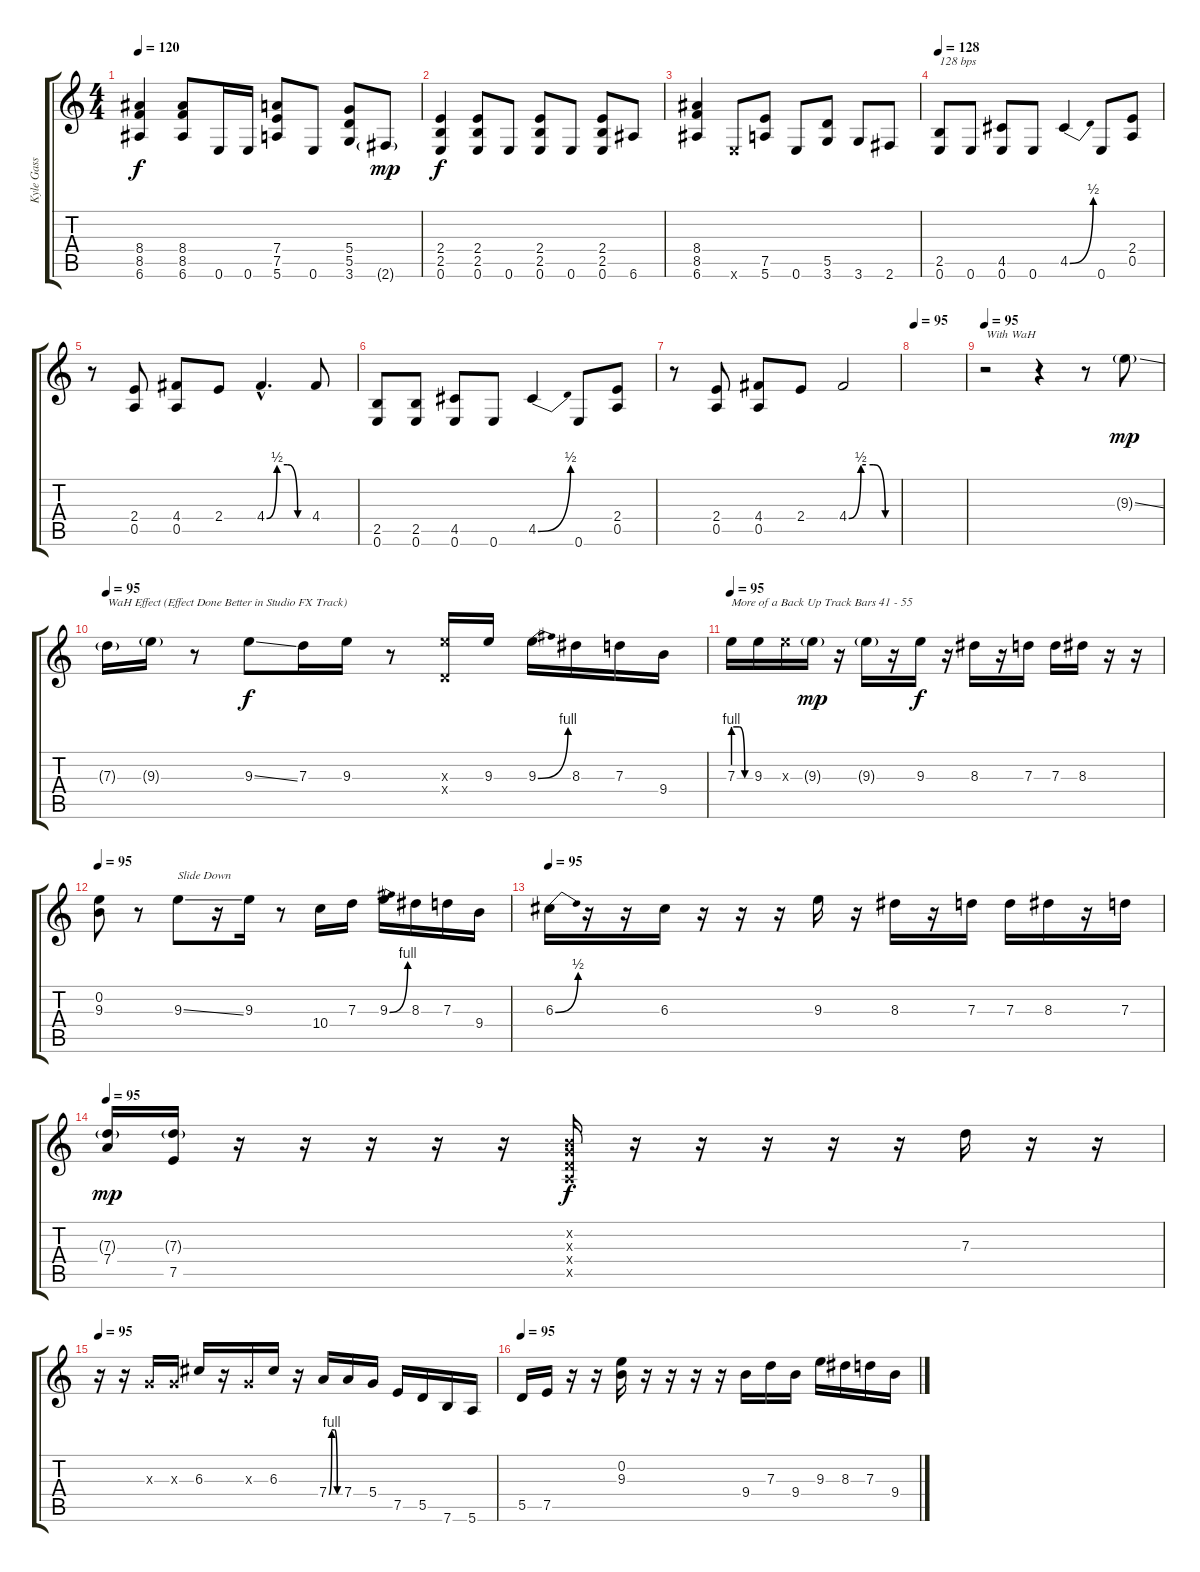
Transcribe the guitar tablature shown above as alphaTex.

\track ("Kyle Gass" "Kyle Gass") {instrument overdrivenguitar}
\staff {score tabs}
\tuning (E4 B3 G3 D3 A2 E2) {hide}
\ts (4 4)
\tempo 120
\clef g2
\ks c
(8.4 8.5 6.6).4{dy f} (8.4 8.5 6.6).8 0.6.16 0.6.16 (7.4 7.5 5.6).8 0.6.8 (5.4 5.5 3.6).8 2.6{g}.8{dy mp} |
(2.4 2.5 0.6).4{dy f} (2.4 2.5 0.6).8 0.6.8 (2.4 2.5 0.6).8 0.6.8 (2.4 2.5 0.6).8 6.6.8 |
(8.4 8.5 6.6).4 0.6{x}.8 (7.5 5.6).8 0.6.8 (5.5 3.6).8 3.6.8 2.6.8 |
\tempo 128
(2.5 0.6).8{txt "128 bps"} 0.6.8 (4.5 0.6).8 0.6.8 4.5{be (bend 0 0 60 2)}.4 0.6.8 (2.4 0.5).8 |
r.8 (2.4 0.5).8 (4.4 0.5).8 2.4.8 4.4{be (custom 0 0 15 2 30 2 45 0 60 0) hac}.4{d} 4.4.8 |
(2.5 0.6).8 (2.5 0.6).8 (4.5 0.6).8 0.6.8 4.5{be (bend 0 0 60 2)}.4 0.6.8 (2.4 0.5).8 |
r.8 (2.4 0.5).8 (4.4 0.5).8 2.4.8 4.4{be (custom 0 0 15 2 30 2 45 0 60 0)}.2 |
\tempo 95
|
\tempo 95
r.2{txt "With WaH"} r.4 r.8 9.3{ss g}.8{dy mp} |
\tempo 95
7.3{g}.16{txt "WaH Effect (Effect Done Better in Studio FX Track)" volume 8} 9.3{g}.16 r.8 9.3{ss}.8{dy f} 7.3.16 9.3.16 r.8 (9.3{x} 0.4{x}).16 9.3.16 9.3{be (bend 0 0 60 4)}.16 8.3.16 7.3.16 9.4.16 |
\tempo 95
7.3{be (custom 0 4 20 4 40 0 60 0)}.16{txt "More of a Back Up Track Bars 41 - 55" volume 8} 9.3.16 9.3{x}.16 9.3{g}.16{dy mp} r.16 9.3{g}.16 r.16 9.3.16{dy f} r.16 8.3.16 r.16 7.3.16 7.3.16 8.3.16 r.16 r.16 |
\tempo 95
(0.2 9.3).8{volume 8} r.8 9.3{ss}.8{txt "Slide Down"} r.16 9.3.16 r.8 10.4.16 7.3.16 9.3{be (bend 0 0 60 4)}.16 8.3.16 7.3.16 9.4.16 |
\tempo 95
6.3{be (bend 0 0 60 2)}.16{volume 8} r.16 r.16 6.3.16 r.16 r.16 r.16 9.3.16 r.16 8.3.16 r.16 7.3.16 7.3.16 8.3.16 r.16 7.3.16 |
\tempo 95
(7.3{g} 7.4).16{dy mp volume 8} (7.3{g} 7.5).16 r.16 r.16 r.16 r.16 r.16 (0.2{x} 0.3{x} 0.4{x} 0.5{x}).16{dy f} r.16 r.16 r.16 r.16 r.16 7.3.16 r.16 r.16 |
\tempo 95
r.16{volume 8} r.16 0.3{x}.16 0.3{x}.16 6.3.16 r.16 0.3{x}.16 6.3.16 r.16 7.4{be (custom 0 0 15 4 30 4 45 0 60 0)}.16{volume 8} 7.4.16 5.4.16 7.5.16 5.5.16 7.6.16 5.6.16 |
\tempo 95
5.5.16{volume 8} 7.5.16 r.16 r.16 (0.2 9.3).16 r.16 r.16 r.16 r.16 9.4.16 7.3.16 9.4.16 9.3.16 8.3.16 7.3.16 9.4.16
